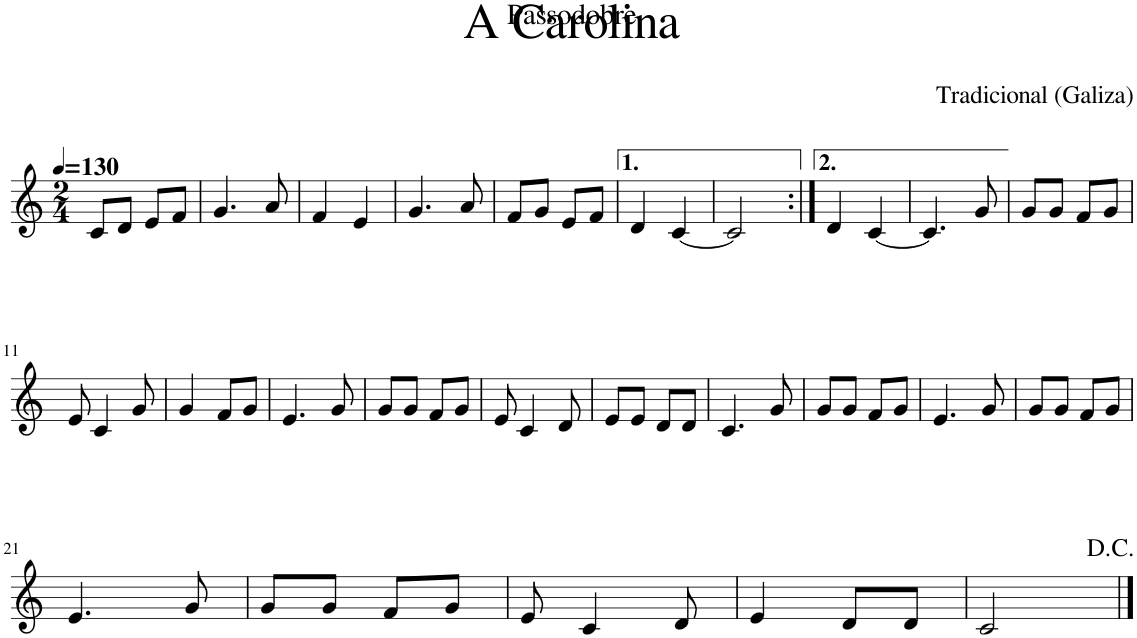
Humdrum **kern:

**kern
*part1
*staff1
*I"Piano
*I'Pno
*clefG2
*k[]
*M2/4
*MM130
=1
8c/L
8d/J
8e/L
8f/J
=2
4.g/
8a/
=3
4f/
4e/
=4
4.g/
8a/
=5
8f/L
8g/J
8e/L
8f/J
=6
4d/
[4c/
=7
2c/]
=8:|!
4d/
[4c/
=9
4.c/]
8g/
=10
8g/L
8g/J
8f/L
8g/J
!!LO:LB:g=z
=11
8e/
4c/
8g/
=12
4g/
8f/L
8g/J
=13
4.e/
8g/
=14
8g/L
8g/J
8f/L
8g/J
=15
8e/
4c/
8d/
=16
8e/L
8e/J
8d/L
8d/J
=17
4.c/
8g/
=18
8g/L
8g/J
8f/L
8g/J
=19
4.e/
8g/
=20
8g/L
8g/J
8f/L
8g/J
!!LO:LB:g=z
=21
4.e/
8g/
=22
8g/L
8g/J
8f/L
8g/J
=23
8e/
4c/
8d/
=24
4e/
8d/L
8d/J
=25
2c/
==
*-
